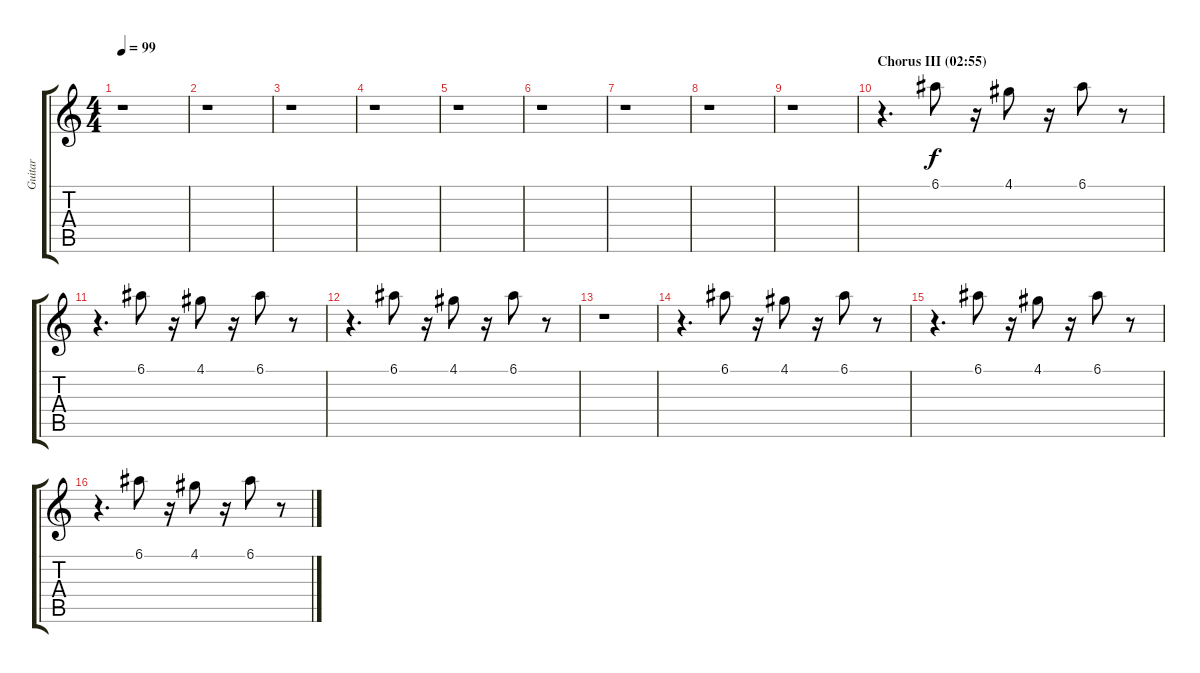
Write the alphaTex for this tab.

\track ("Guitar" "Guitar") {instrument acousticguitarsteel}
\staff {score tabs}
\tuning (E4 B3 G3 D3 A2 E2) {hide}
\ts (4 4)
\tempo 99
\clef g2
\ks c
r.1{dy f} |
r.1 |
r.1 |
r.1 |
r.1 |
r.1 |
r.1 |
r.1 |
r.1 |
\section ("" "Chorus III (02:55)")
r.4{d} 6.1.8 r.16 4.1.8 r.16 6.1.8 r.8 |
r.4{d} 6.1.8 r.16 4.1.8 r.16 6.1.8 r.8 |
r.4{d} 6.1.8 r.16 4.1.8 r.16 6.1.8 r.8 |
r.1 |
r.4{d} 6.1.8 r.16 4.1.8 r.16 6.1.8 r.8 |
r.4{d} 6.1.8 r.16 4.1.8 r.16 6.1.8 r.8 |
r.4{d} 6.1.8 r.16 4.1.8 r.16 6.1.8 r.8
